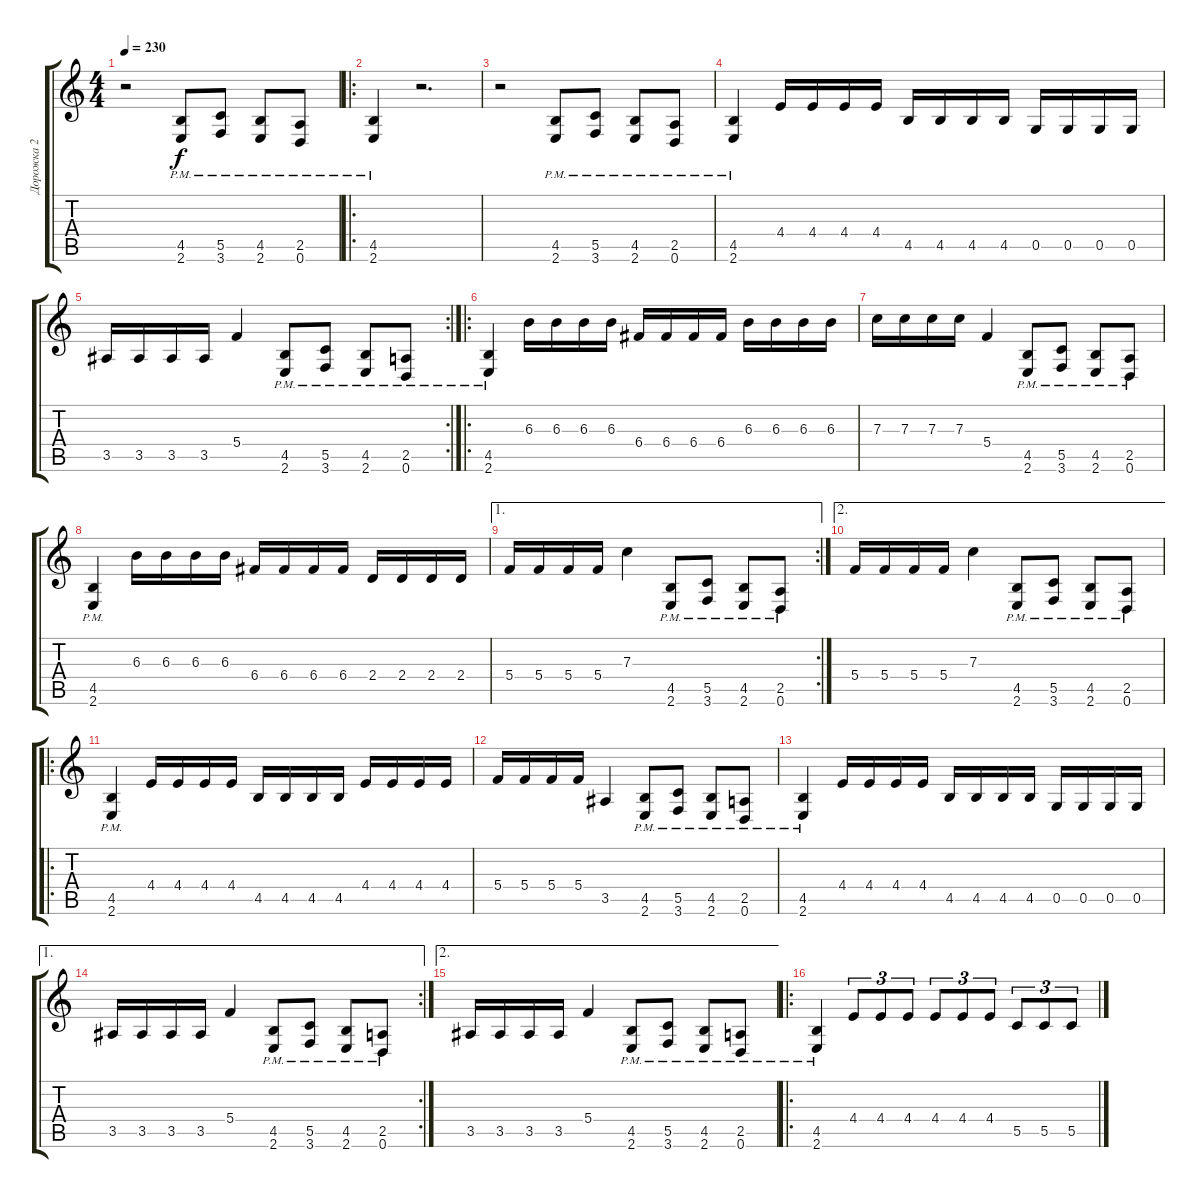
\track ("Дорожка 2" "Дорожка 2") {instrument distortionguitar}
\staff {score tabs}
\tuning (D4 A3 F3 C3 G2 D2) {hide}
\ts (4 4)
\tempo 230
\clef g2
\ks c
r.2{dy f instrument distortionguitar} (4.5{pm} 2.6{pm}).8{balance 0} (5.5{pm} 3.6{pm}).8 (4.5{pm} 2.6{pm}).8 (2.5{pm} 0.6{pm}).8 |
\ro
(4.5{pm} 2.6{pm}).4 r.2{d} |
r.2 (4.5{pm} 2.6{pm}).8 (5.5{pm} 3.6{pm}).8 (4.5{pm} 2.6{pm}).8 (2.5{pm} 0.6{pm}).8 |
(4.5{pm} 2.6{pm}).4 4.4.16 4.4.16 4.4.16 4.4.16 4.5.16 4.5.16 4.5.16 4.5.16 0.5.16 0.5.16 0.5.16 0.5.16 |
\rc 2
3.5.16 3.5.16 3.5.16 3.5.16 5.4.4 (4.5{pm} 2.6{pm}).8 (5.5{pm} 3.6{pm}).8 (4.5{pm} 2.6{pm}).8 (2.5{pm} 0.6{pm}).8 |
\ro
(4.5{pm} 2.6{pm}).4{balance 8} 6.3.16 6.3.16 6.3.16 6.3.16 6.4.16 6.4.16 6.4.16 6.4.16 6.3.16 6.3.16 6.3.16 6.3.16 |
7.3.16 7.3.16 7.3.16 7.3.16 5.4.4 (4.5{pm} 2.6{pm}).8 (5.5{pm} 3.6{pm}).8 (4.5{pm} 2.6{pm}).8 (2.5{pm} 0.6{pm}).8 |
(4.5{pm} 2.6{pm}).4 6.3.16 6.3.16 6.3.16 6.3.16 6.4.16 6.4.16 6.4.16 6.4.16 2.4.16 2.4.16 2.4.16 2.4.16 |
\ae 1
\rc 2
5.4.16 5.4.16 5.4.16 5.4.16 7.3.4 (4.5{pm} 2.6{pm}).8 (5.5{pm} 3.6{pm}).8 (4.5{pm} 2.6{pm}).8 (2.5{pm} 0.6{pm}).8 |
\ae 2
5.4.16 5.4.16 5.4.16 5.4.16 7.3.4 (4.5{pm} 2.6{pm}).8 (5.5{pm} 3.6{pm}).8 (4.5{pm} 2.6{pm}).8 (2.5{pm} 0.6{pm}).8 |
\ro
(4.5{pm} 2.6{pm}).4 4.4.16 4.4.16 4.4.16 4.4.16 4.5.16 4.5.16 4.5.16 4.5.16 4.4.16 4.4.16 4.4.16 4.4.16 |
5.4.16 5.4.16 5.4.16 5.4.16 3.5.4 (4.5{pm} 2.6{pm}).8 (5.5{pm} 3.6{pm}).8 (4.5{pm} 2.6{pm}).8 (2.5{pm} 0.6{pm}).8 |
(4.5{pm} 2.6{pm}).4 4.4.16 4.4.16 4.4.16 4.4.16 4.5.16 4.5.16 4.5.16 4.5.16 0.5.16 0.5.16 0.5.16 0.5.16 |
\ae 1
\rc 2
3.5.16 3.5.16 3.5.16 3.5.16 5.4.4 (4.5{pm} 2.6{pm}).8 (5.5{pm} 3.6{pm}).8 (4.5{pm} 2.6{pm}).8 (2.5{pm} 0.6{pm}).8 |
\ae 2
3.5.16 3.5.16 3.5.16 3.5.16 5.4.4 (4.5{pm} 2.6{pm}).8 (5.5{pm} 3.6{pm}).8 (4.5{pm} 2.6{pm}).8 (2.5{pm} 0.6{pm}).8 |
\ro
(4.5{pm} 2.6{pm}).4 4.4.8{tu (3 2)} 4.4.8{tu (3 2)} 4.4.8{tu (3 2)} 4.4.8{tu (3 2)} 4.4.8{tu (3 2)} 4.4.8{tu (3 2)} 5.5.8{tu (3 2)} 5.5.8{tu (3 2)} 5.5.8{tu (3 2)}
